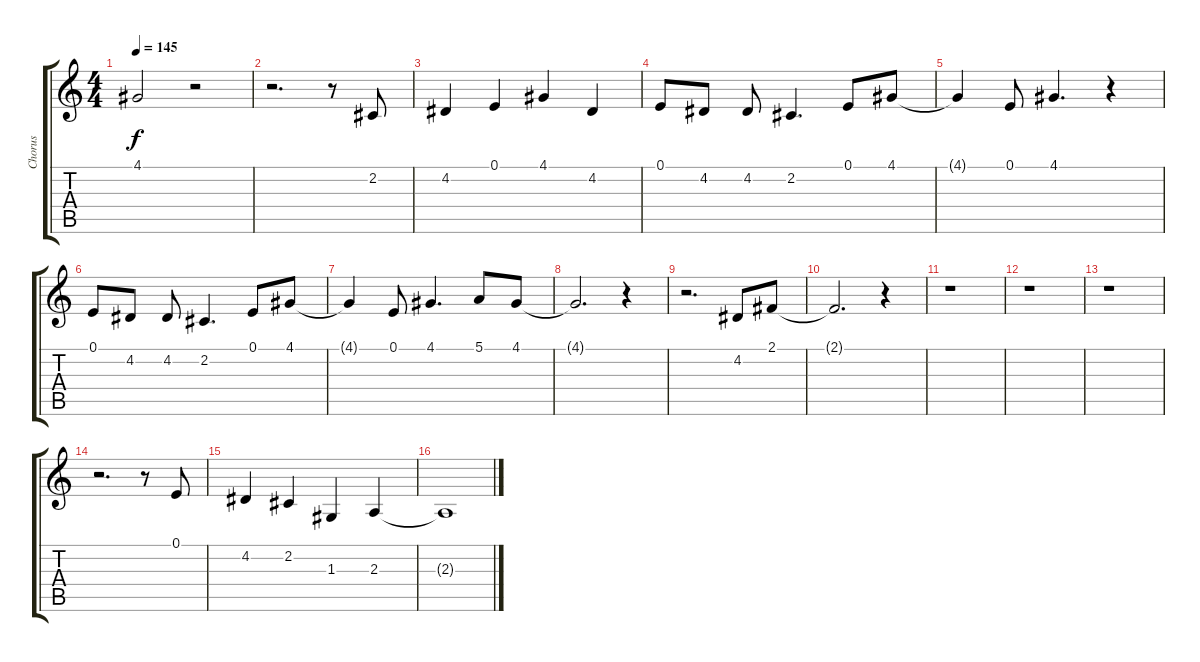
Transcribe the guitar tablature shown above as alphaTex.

\track ("Chorus" "Chorus") {instrument vibraphone}
\staff {score tabs}
\tuning (E4 B3 G3 D3 A2 E2) {hide}
\ts (4 4)
\tempo 145
\clef g2
\ks c
4.1{t}.2{dy f} r.2 |
r.2{d} r.8 2.2.8 |
4.2.4 0.1.4 4.1.4 4.2.4 |
0.1.8 4.2.8 4.2.8 2.2.4{d} 0.1.8 4.1.8 |
4.1{t}.4 0.1.8 4.1.4{d} r.4 |
0.1.8 4.2.8 4.2.8 2.2.4{d} 0.1.8 4.1.8 |
4.1{t}.4 0.1.8 4.1.4{d} 5.1.8 4.1.8 |
4.1{t}.2{d} r.4 |
r.2{d} 4.2.8 2.1.8 |
2.1{t}.2{d} r.4 |
r.1 |
r.1 |
r.1 |
r.2{d} r.8 0.1.8 |
4.2.4 2.2.4 1.3.4 2.3.4 |
2.3{t}.1
